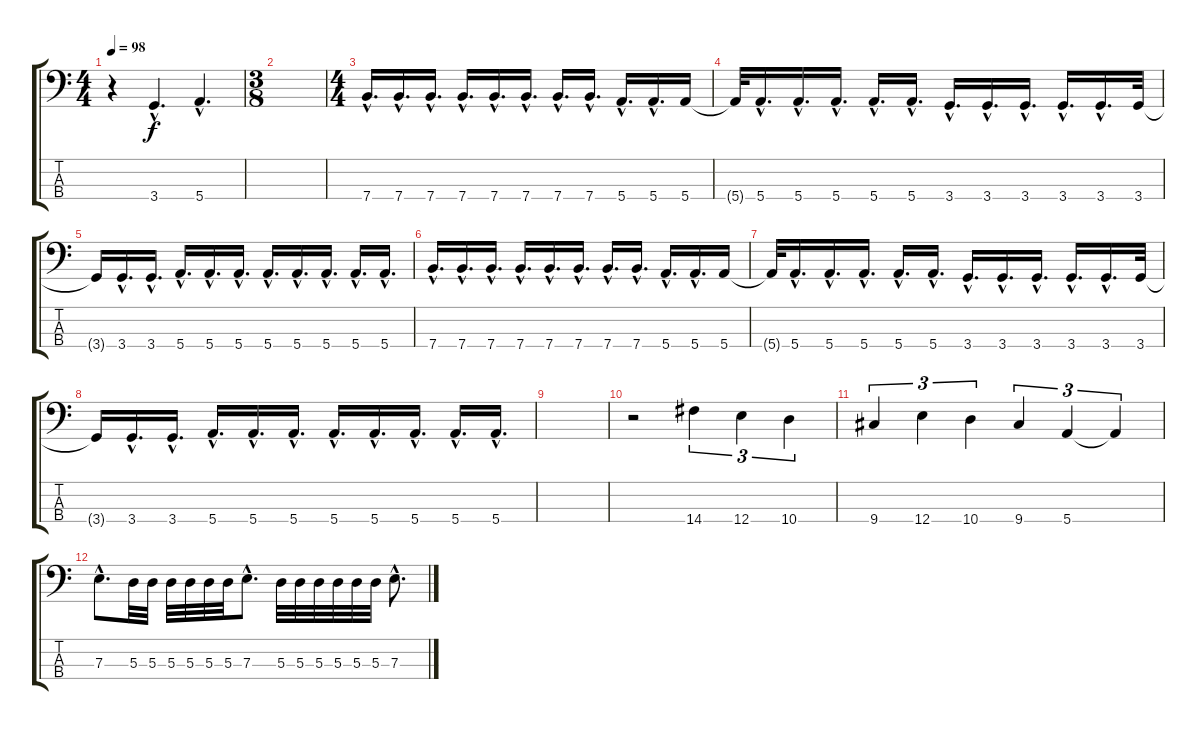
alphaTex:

\track "" {instrument electricbasspick}
\staff {score tabs}
\tuning (G2 D2 A1 E1) {hide}
\ts (4 4)
\tempo 98
\clef f4
\ks c
r.4{dy f} 3.4{hac}.4{d} 5.4{hac}.4{d} |
\ts (3 8)
|
\ts (4 4)
7.4{hac}.16{d} 7.4{hac}.16{d} 7.4{hac}.16{d} 7.4{hac}.16{d} 7.4{hac}.16{d} 7.4{hac}.16{d} 7.4{hac}.16{d} 7.4{hac}.16{d} 5.4{hac}.16{d} 5.4{hac}.16{d} 5.4.16 |
5.4{t}.32 5.4{hac}.16{d} 5.4{hac}.16{d} 5.4{hac}.16{d} 5.4{hac}.16{d} 5.4{hac}.16{d} 3.4{hac}.16{d} 3.4{hac}.16{d} 3.4{hac}.16{d} 3.4{hac}.16{d} 3.4{hac}.16{d} 3.4.32 |
3.4{t}.16 3.4{hac}.16{d} 3.4{hac}.16{d} 5.4{hac}.16{d} 5.4{hac}.16{d} 5.4{hac}.16{d} 5.4{hac}.16{d} 5.4{hac}.16{d} 5.4{hac}.16{d} 5.4{hac}.16{d} 5.4{hac}.16{d} |
7.4{hac}.16{d} 7.4{hac}.16{d} 7.4{hac}.16{d} 7.4{hac}.16{d} 7.4{hac}.16{d} 7.4{hac}.16{d} 7.4{hac}.16{d} 7.4{hac}.16{d} 5.4{hac}.16{d} 5.4{hac}.16{d} 5.4.16 |
5.4{t}.32 5.4{hac}.16{d} 5.4{hac}.16{d} 5.4{hac}.16{d} 5.4{hac}.16{d} 5.4{hac}.16{d} 3.4{hac}.16{d} 3.4{hac}.16{d} 3.4{hac}.16{d} 3.4{hac}.16{d} 3.4{hac}.16{d} 3.4.32 |
3.4{t}.16 3.4{hac}.16{d} 3.4{hac}.16{d} 5.4{hac}.16{d} 5.4{hac}.16{d} 5.4{hac}.16{d} 5.4{hac}.16{d} 5.4{hac}.16{d} 5.4{hac}.16{d} 5.4{hac}.16{d} 5.4{hac}.16{d} |
|
r.2 14.4.4{tu (3 2)} 12.4.4{tu (3 2)} 10.4.4{tu (3 2)} |
9.4.4{tu (3 2)} 12.4.4{tu (3 2)} 10.4.4{tu (3 2)} 9.4.4{tu (3 2)} 5.4.4{tu (3 2)} 5.4{t}.4{tu (3 2)} |
7.3{hac}.8{d} 5.3.32 5.3.32 5.3.32 5.3.32 5.3.32 5.3.32 7.3{hac}.8{d} 5.3.32 5.3.32 5.3.32 5.3.32 5.3.32 5.3.32 7.3{hac}.8{d}
